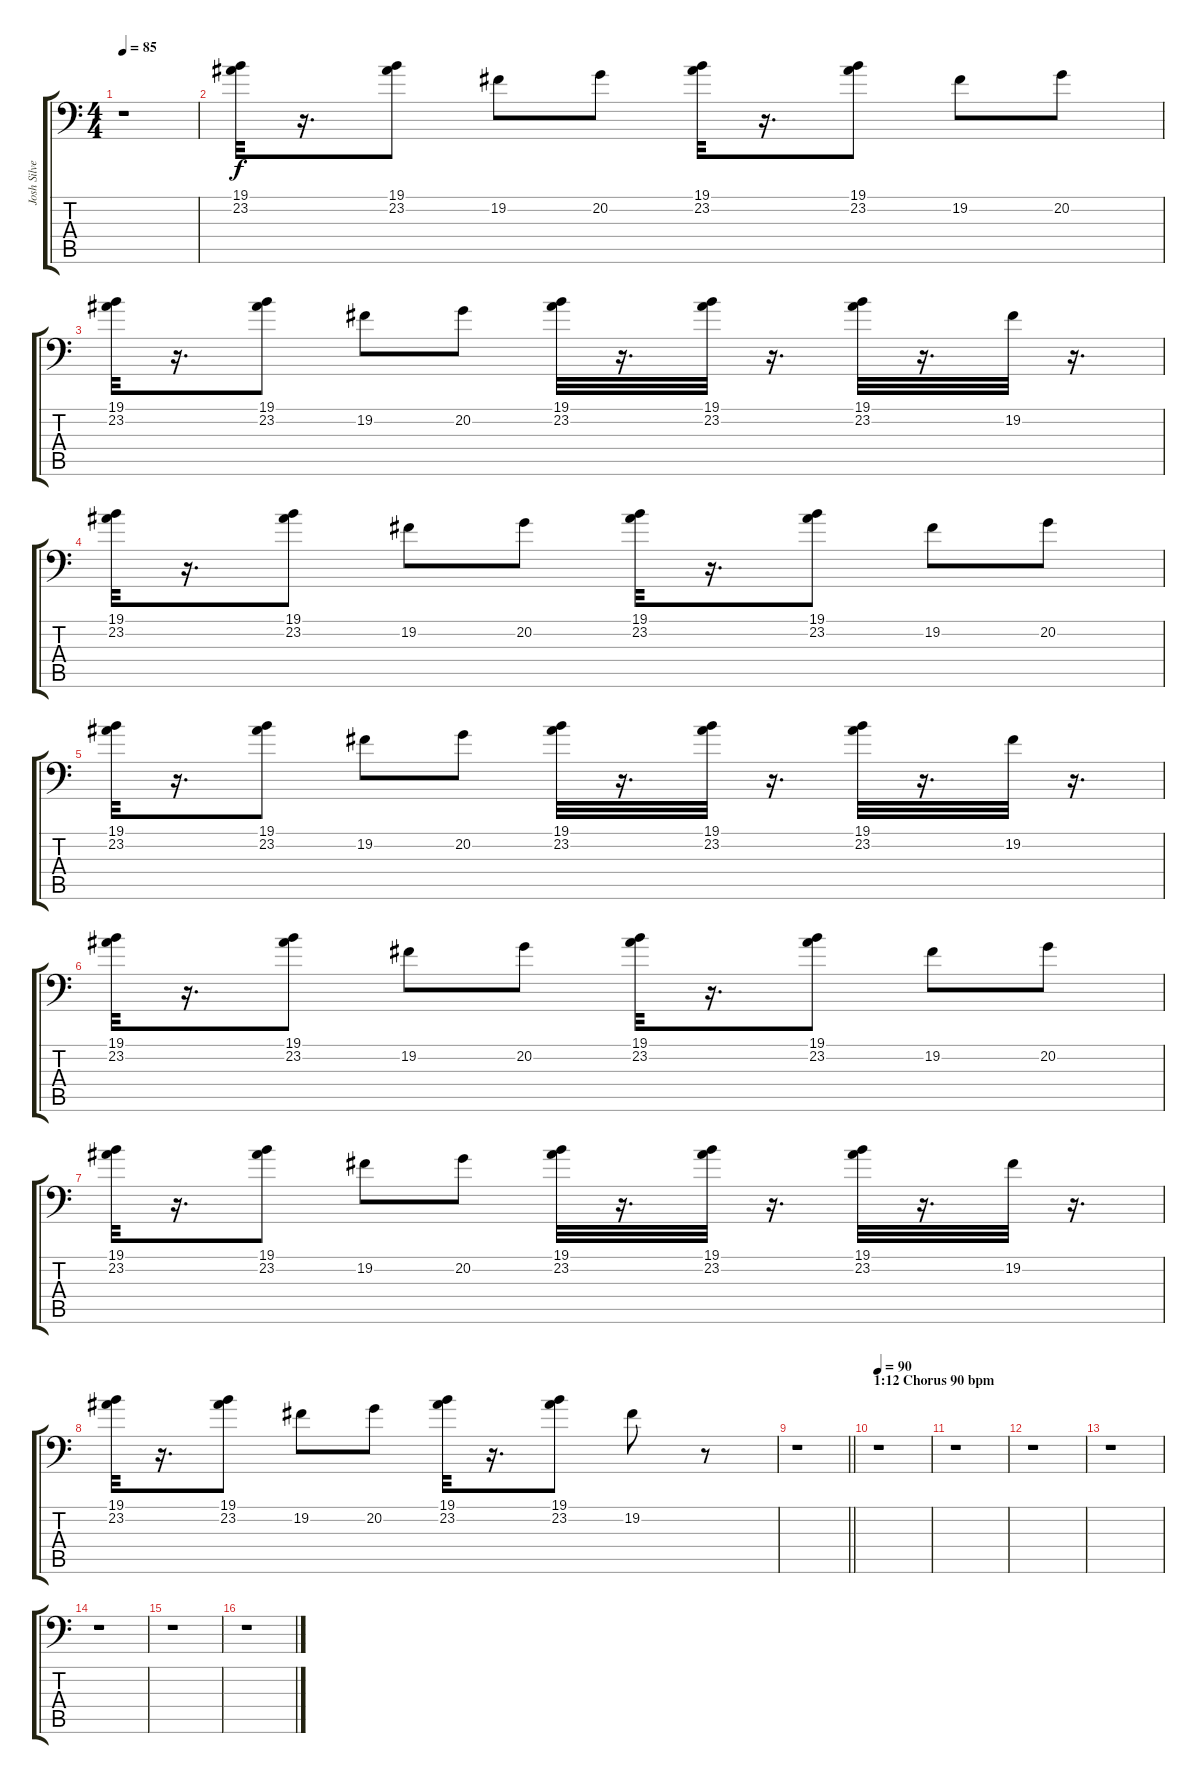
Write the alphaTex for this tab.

\track ("Josh Silver (Synth)" "Josh Silve") {instrument drawbarorgan}
\staff {score tabs}
\tuning (E3 B2 G2 D2 A1 E1) {hide}
\ts (4 4)
\tempo 85
\clef f4
\ks c
r.1{dy f volume 9} |
(19.1 23.2).32 r.16{d} (19.1 23.2).8 19.2.8 20.2.8 (19.1 23.2).32 r.16{d} (19.1 23.2).8 19.2.8 20.2.8 |
(19.1 23.2).32 r.16{d} (19.1 23.2).8 19.2.8 20.2.8 (19.1 23.2).32 r.16{d} (19.1 23.2).32 r.16{d} (19.1 23.2).32 r.16{d} 19.2.32 r.16{d} |
(19.1 23.2).32 r.16{d} (19.1 23.2).8 19.2.8 20.2.8 (19.1 23.2).32 r.16{d} (19.1 23.2).8 19.2.8 20.2.8 |
(19.1 23.2).32 r.16{d} (19.1 23.2).8 19.2.8 20.2.8 (19.1 23.2).32 r.16{d} (19.1 23.2).32 r.16{d} (19.1 23.2).32 r.16{d} 19.2.32 r.16{d} |
(19.1 23.2).32 r.16{d} (19.1 23.2).8 19.2.8 20.2.8 (19.1 23.2).32 r.16{d} (19.1 23.2).8 19.2.8 20.2.8 |
(19.1 23.2).32 r.16{d} (19.1 23.2).8 19.2.8 20.2.8 (19.1 23.2).32 r.16{d} (19.1 23.2).32 r.16{d} (19.1 23.2).32 r.16{d} 19.2.32 r.16{d} |
(19.1 23.2).32 r.16{d} (19.1 23.2).8 19.2.8 20.2.8 (19.1 23.2).32 r.16{d} (19.1 23.2).8 19.2.8 r.8 |
\barLineRight lightlight
r.1 |
\section ("" "1:12 Chorus 90 bpm")
\tempo 90
r.1 |
r.1 |
r.1 |
r.1 |
r.1 |
r.1 |
r.1
